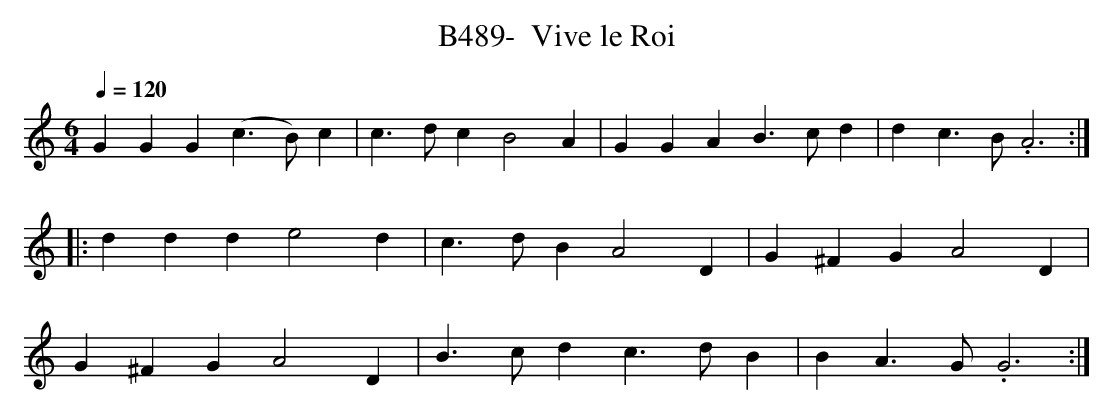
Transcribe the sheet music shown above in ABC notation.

X:1
T:B489-  Vive le Roi
Q:1/4=120
L:1/4
M:6/4
K:G mixolydian
GGG(c3/2B/)c|c3/2d/cB2A|GGAB3/2c/d|dc3/2B/.A3::\
ddde2d|c3/2d/BA2D|G^FGA2D|G^FGA2D|\
B3/2c/dc3/2d/B|BA3/2G/.G3:|]
